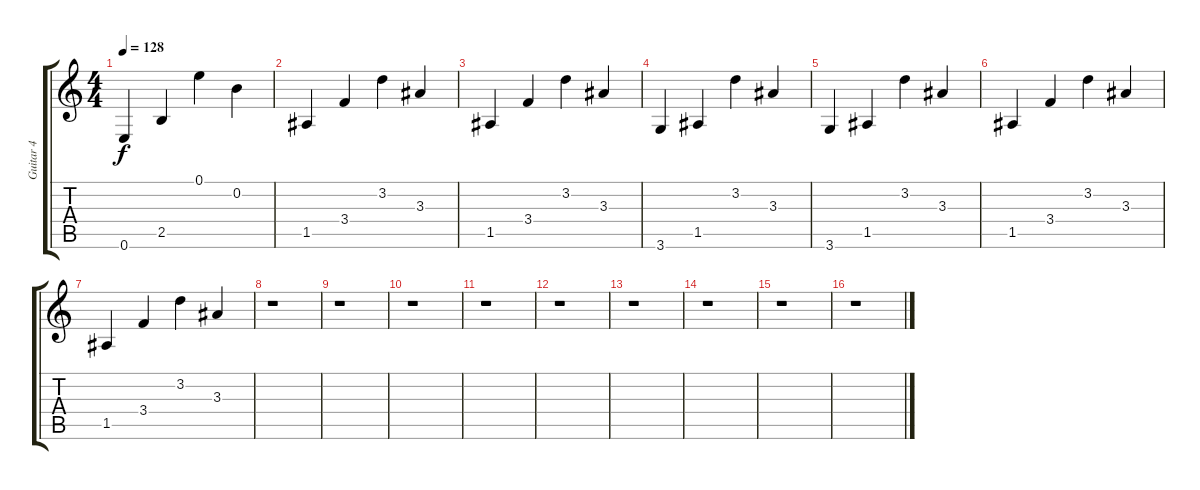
\track ("Guitar 4" "Guitar 4") {instrument electricguitarclean}
\staff {score tabs}
\tuning (E4 B3 G3 D3 A2 E2) {hide}
\ts (4 4)
\tempo 128
\clef g2
\ks c
0.6.4{dy f} 2.5.4 0.1.4 0.2.4 |
1.5.4 3.4.4 3.2.4 3.3.4 |
1.5.4 3.4.4 3.2.4 3.3.4 |
3.6.4 1.5.4 3.2.4 3.3.4 |
3.6.4 1.5.4 3.2.4 3.3.4 |
1.5.4 3.4.4 3.2.4 3.3.4 |
1.5.4 3.4.4 3.2.4 3.3.4 |
r.1 |
r.1 |
r.1 |
r.1 |
r.1 |
r.1 |
r.1 |
r.1 |
r.1
